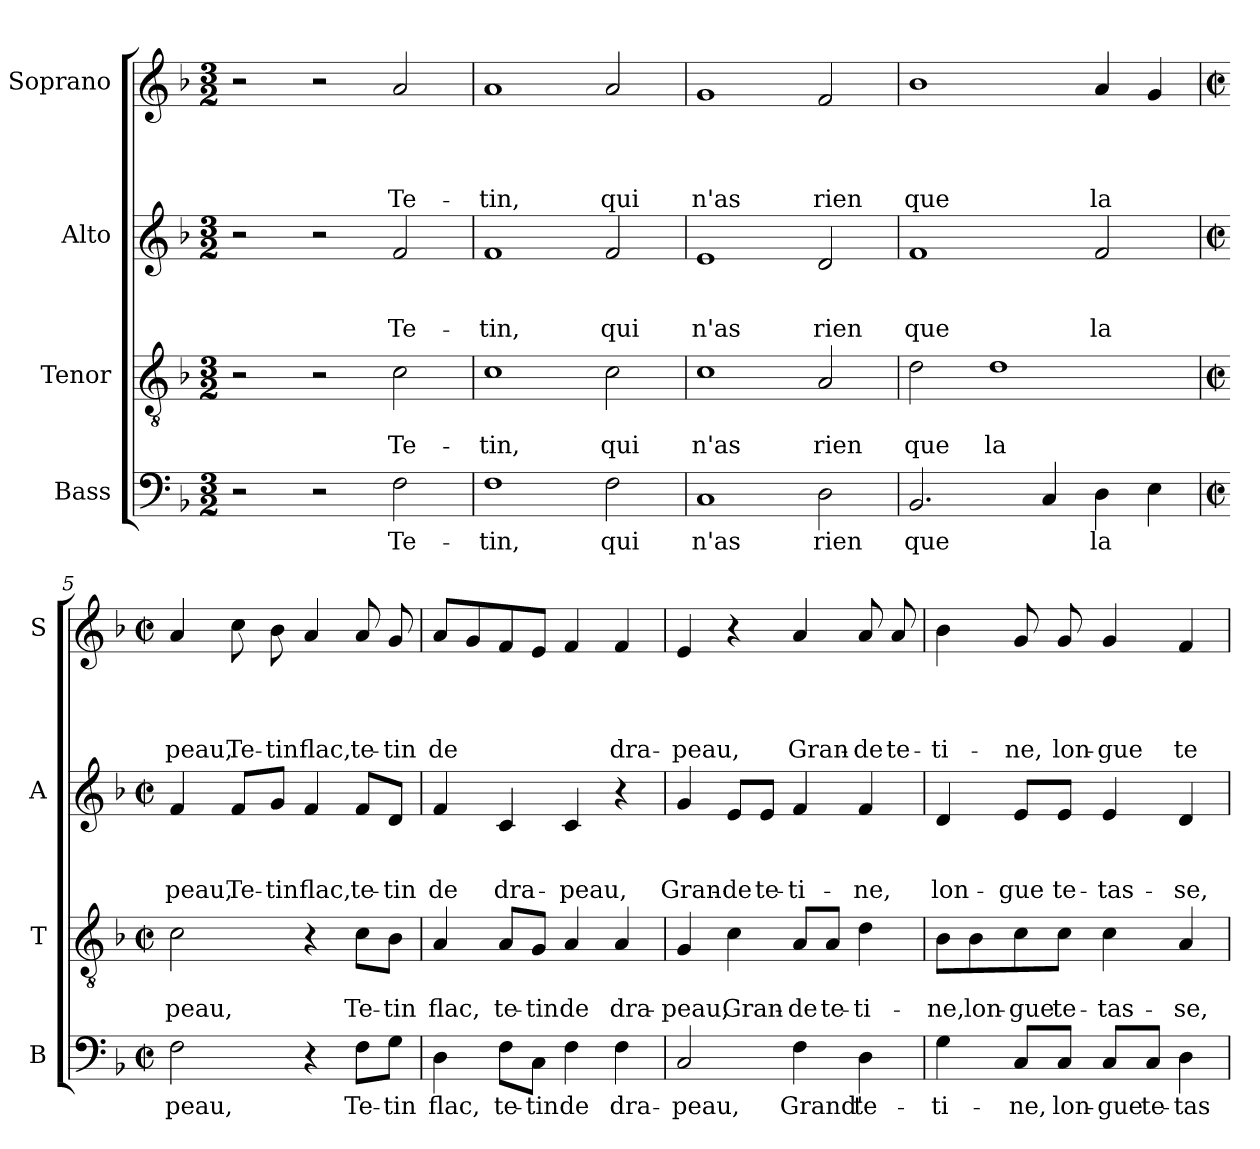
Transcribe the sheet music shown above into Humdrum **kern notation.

**kern	**text	**kern	**text	**text	**kern	**text	**text	**text	**kern	**text	**text	**text	**text
*part4	*part4	*part3	*part3	*part3	*part2	*part2	*part2	*part2	*part1	*part1	*part1	*part1	*part1
*staff4	*staff4	*staff3	*staff3	*staff3	*staff2	*staff2	*staff2	*staff2	*staff1	*staff1	*staff1	*staff1	*staff1
*I"Bass	*	*I"Tenor	*	*	*I"Alto	*	*	*	*I"Soprano	*	*	*	*
*I'B	*	*I'T	*	*	*I'A	*	*	*	*I'S	*	*	*	*
*clefF4	*	*clefGv2	*	*	*clefG2	*	*	*	*clefG2	*	*	*	*
*k[b-]	*	*k[b-]	*	*	*k[b-]	*	*	*	*k[b-]	*	*	*	*
*F:	*	*F:	*	*	*F:	*	*	*	*F:	*	*	*	*
*M3/2	*	*M3/2	*	*	*M3/2	*	*	*	*M3/2	*	*	*	*
=1	=1	=1	=1	=1	=1	=1	=1	=1	=1	=1	=1	=1	=1
2r	.	2r	.	.	2r	.	.	.	2r	.	.	.	.
2r	.	2r	.	.	2r	.	.	.	2r	.	.	.	.
2F\	Te-	2c\	.	Te-	2f/	.	.	Te-	2a/	.	.	.	Te-
=2	=2	=2	=2	=2	=2	=2	=2	=2	=2	=2	=2	=2	=2
1F	-tin,	1c	.	-tin,	1f	.	.	-tin,	1a	.	.	.	-tin,
2F\	qui	2c\	.	qui	2f/	.	.	qui	2a/	.	.	.	qui
=3	=3	=3	=3	=3	=3	=3	=3	=3	=3	=3	=3	=3	=3
1C	n'as	1c	.	n'as	1e	.	.	n'as	1g	.	.	.	n'as
2D\	rien	2A/	.	rien	2d/	.	.	rien	2f/	.	.	.	rien
=4	=4	=4	=4	=4	=4	=4	=4	=4	=4	=4	=4	=4	=4
2.BB-/	que	2d\	.	que	1f	.	.	que	1b-	.	.	.	que
.	.	1d	.	la	.	.	.	.	.	.	.	.	.
4C/	.	.	.	.	.	.	.	.	.	.	.	.	.
4D\	la	.	.	.	2f/	.	.	la	4a/	.	.	.	la
4E\	.	.	.	.	.	.	.	.	4g/	.	.	.	.
=5	=5	=5	=5	=5	=5	=5	=5	=5	=5	=5	=5	=5	=5
*M2/2	*	*M2/2	*	*	*M2/2	*	*	*	*M2/2	*	*	*	*
*met(c|)	*	*met(c|)	*	*	*met(c|)	*	*	*	*met(c|)	*	*	*	*
2F\	peau,	2c\	.	peau,	4f/	.	.	peau,	4a/	.	.	.	peau,
.	.	.	.	.	8f/L	.	.	Te-	8cc\	.	.	.	Te-
.	.	.	.	.	8g/J	.	.	-tin	8b-\	.	.	.	-tin
4r	.	4r	.	.	4f/	.	.	flac,	4a/	.	.	.	flac,
8F\L	Te-	8c\L	.	Te-	8f/L	.	.	te-	8a/	.	.	.	te-
8G\J	-tin	8B-\J	.	-tin	8d/J	.	.	-tin	8g/	.	.	.	-tin
=6	=6	=6	=6	=6	=6	=6	=6	=6	=6	=6	=6	=6	=6
4D\	flac,	4A/	.	flac,	4f/	.	.	de	8a/L	.	.	.	de
.	.	.	.	.	.	.	.	.	8g/	.	.	.	.
8F\L	te-	8A/L	.	te-	4c/	.	.	dra-	8f/	.	.	.	.
8C\J	-tin	8G/J	.	-tin	.	.	.	.	8e/J	.	.	.	.
4F\	de	4A/	.	de	4c/	.	.	-peau,	4f/	.	.	.	.
4F\	dra-	4A/	.	dra-	4r	.	.	.	4f/	.	.	.	dra-
!!LO:LB:g=z
=7	=7	=7	=7	=7	=7	=7	=7	=7	=7	=7	=7	=7	=7
2C/	-peau,	4G/	.	-peau,	4g/	.	.	Gran-	4e/	.	.	.	-peau,
.	.	4c\	.	Gran-	8e/L	.	.	-de	4r	.	.	.	.
.	.	.	.	.	8e/J	.	.	te-	.	.	.	.	.
4F\	Grand'	8A/L	.	-de	4f/	.	.	-ti-	4a/	.	.	.	Gran-
.	.	8A/J	.	te-	.	.	.	.	.	.	.	.	.
4D\	te-	4d\	.	-ti-	4f/	.	.	-ne,	8a/	.	.	.	-de
.	.	.	.	.	.	.	.	.	8a/	.	.	.	te-
=8	=8	=8	=8	=8	=8	=8	=8	=8	=8	=8	=8	=8	=8
4G\	-ti-	8B-\L	.	-ne,	4d/	.	.	lon-	4b-\	.	.	.	-ti-
.	.	8B-\	.	lon-	.	.	.	.	.	.	.	.	.
8C/L	-ne,	8c\	.	-gue	8e/L	.	.	-gue	8g/	.	.	.	-ne,
8C/J	lon-	8c\J	.	te-	8e/J	.	.	te-	8g/	.	.	.	lon-
8C/L	-gue	4c\	.	-tas-	4e/	.	.	-tas-	4g/	.	.	.	-gue
8C/J	te-	.	.	.	.	.	.	.	.	.	.	.	.
4D\	-tas-	4A/	.	-se,	4d/	.	.	-se,	4f/	.	.	.	te-
=	=	=	=	=	=	=	=	=	=	=	=	=	=
*-	*-	*-	*-	*-	*-	*-	*-	*-	*-	*-	*-	*-	*-
